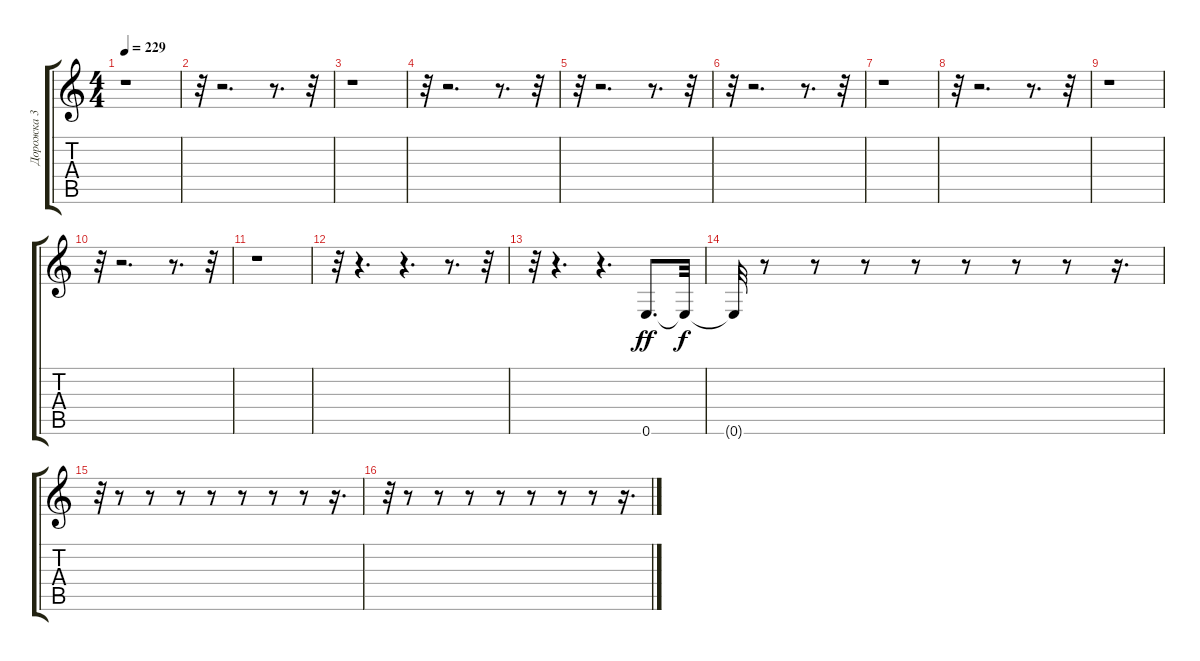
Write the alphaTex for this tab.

\track ("Дорожка 3" "Дорожка 3") {instrument electricbassfinger}
\staff {score tabs}
\tuning (E4 B3 G3 D3 A2 E2) {hide}
\ts (4 4)
\tempo 229
\clef g2
\ks c
r.1{dy ff} |
r.32 r.2{d} r.8{d} r.32 |
r.1 |
r.32 r.2{d} r.8{d} r.32 |
r.32 r.2{d} r.8{d} r.32 |
r.32 r.2{d} r.8{d} r.32 |
r.1 |
r.32 r.2{d} r.8{d} r.32 |
r.1 |
r.32 r.2{d} r.8{d} r.32 |
r.1 |
r.32 r.4{d} r.4{d} r.8{d} r.32 |
r.32 r.4{d} r.4{d} 0.6.8{d} 0.6{t}.32{dy f} |
0.6{t}.32 r.8 r.8 r.8 r.8 r.8 r.8 r.8 r.16{d} |
r.32 r.8 r.8 r.8 r.8 r.8 r.8 r.8 r.16{d} |
r.32 r.8 r.8 r.8 r.8 r.8 r.8 r.8 r.16{d}
